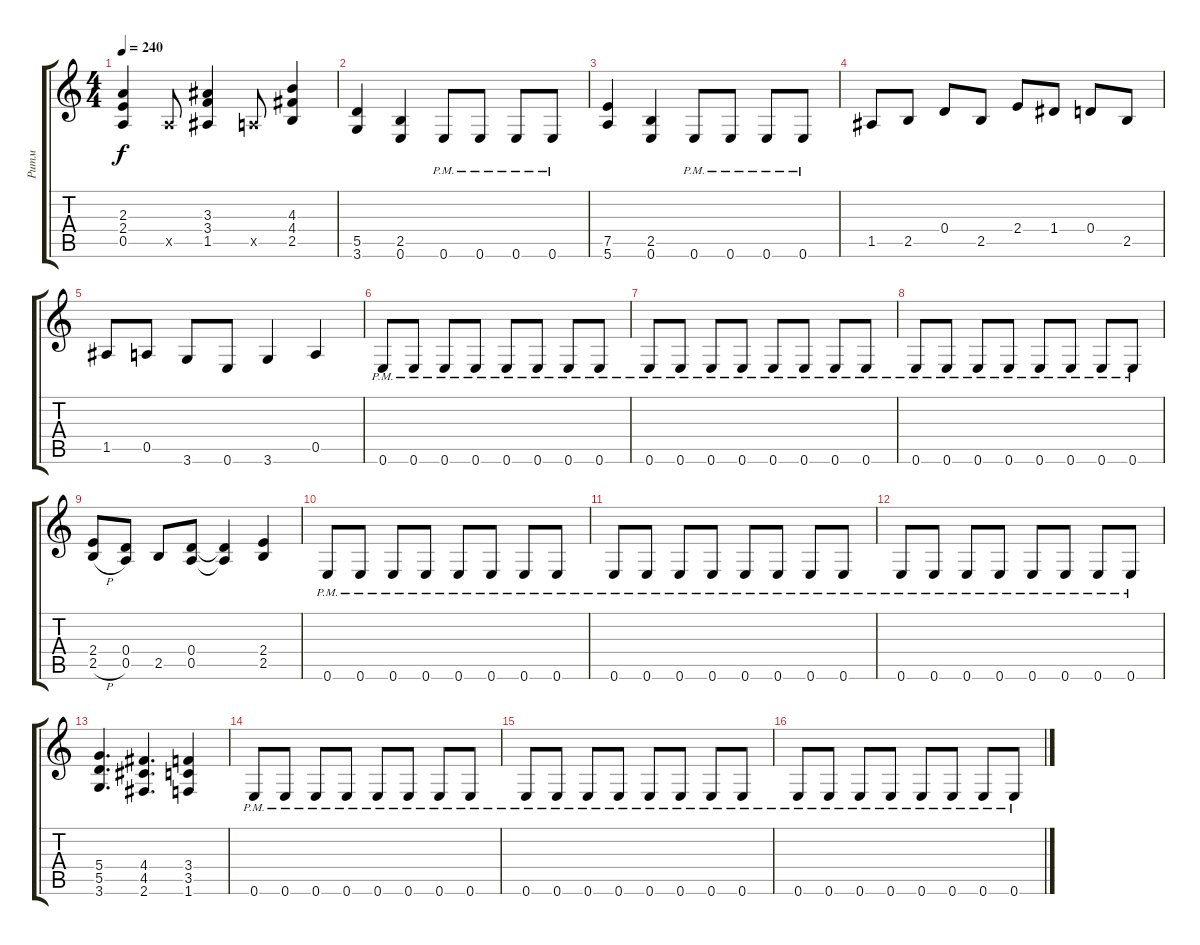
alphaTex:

\track ("Ритм" "Ритм") {instrument distortionguitar}
\staff {score tabs}
\tuning (E4 B3 G3 D3 A2 E2) {hide}
\ts (4 4)
\tempo 240
\clef g2
\ks c
(2.3 2.4 0.5).4{dy f} 0.5{x}.8 (3.3 3.4 1.5).4 0.5{x}.8 (4.3 4.4 2.5).4 |
(5.5 3.6).4 (2.5 0.6).4 0.6{pm}.8 0.6{pm}.8 0.6{pm}.8 0.6{pm}.8 |
(7.5 5.6).4 (2.5 0.6).4 0.6{pm}.8 0.6{pm}.8 0.6{pm}.8 0.6{pm}.8 |
1.5.8 2.5.8 0.4.8 2.5.8 2.4.8 1.4.8 0.4.8 2.5.8 |
1.5.8 0.5.8 3.6.8 0.6.8 3.6.4 0.5.4 |
0.6{pm}.8 0.6{pm}.8 0.6{pm}.8 0.6{pm}.8 0.6{pm}.8 0.6{pm}.8 0.6{pm}.8 0.6{pm}.8 |
0.6{pm}.8 0.6{pm}.8 0.6{pm}.8 0.6{pm}.8 0.6{pm}.8 0.6{pm}.8 0.6{pm}.8 0.6{pm}.8 |
0.6{pm}.8 0.6{pm}.8 0.6{pm}.8 0.6{pm}.8 0.6{pm}.8 0.6{pm}.8 0.6{pm}.8 0.6{pm}.8 |
(2.4 2.5{h}).8 (0.4 0.5).8 2.5.8 (0.4 0.5).8 (0.4{t} 0.5{t}).4 (2.4 2.5).4 |
0.6{pm}.8 0.6{pm}.8 0.6{pm}.8 0.6{pm}.8 0.6{pm}.8 0.6{pm}.8 0.6{pm}.8 0.6{pm}.8 |
0.6{pm}.8 0.6{pm}.8 0.6{pm}.8 0.6{pm}.8 0.6{pm}.8 0.6{pm}.8 0.6{pm}.8 0.6{pm}.8 |
0.6{pm}.8 0.6{pm}.8 0.6{pm}.8 0.6{pm}.8 0.6{pm}.8 0.6{pm}.8 0.6{pm}.8 0.6{pm}.8 |
(5.4 5.5 3.6).4{d} (4.4 4.5 2.6).4{d} (3.4 3.5 1.6).4 |
0.6{pm}.8 0.6{pm}.8 0.6{pm}.8 0.6{pm}.8 0.6{pm}.8 0.6{pm}.8 0.6{pm}.8 0.6{pm}.8 |
0.6{pm}.8 0.6{pm}.8 0.6{pm}.8 0.6{pm}.8 0.6{pm}.8 0.6{pm}.8 0.6{pm}.8 0.6{pm}.8 |
0.6{pm}.8 0.6{pm}.8 0.6{pm}.8 0.6{pm}.8 0.6{pm}.8 0.6{pm}.8 0.6{pm}.8 0.6{pm}.8
